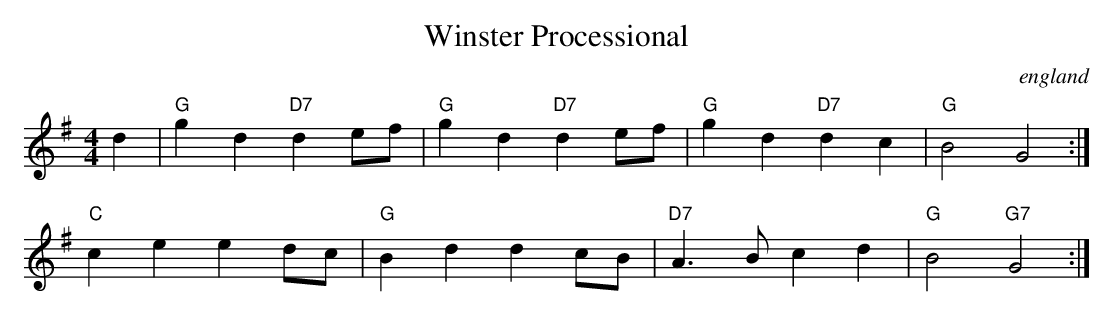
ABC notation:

X:1
T:Winster Processional
O:england
M:4/4
L:1/4
K:G
d|"G"gd "D7"de/2f/2|"G"gd "D7"de/2f/2|"G"gd "D7"dc|"G"B2 G2:|
"C"ce ed/2c/2|"G"Bd dc/2B/2|"D7"A3/2B/2 cd|"G"B2 "G7"G2:|
